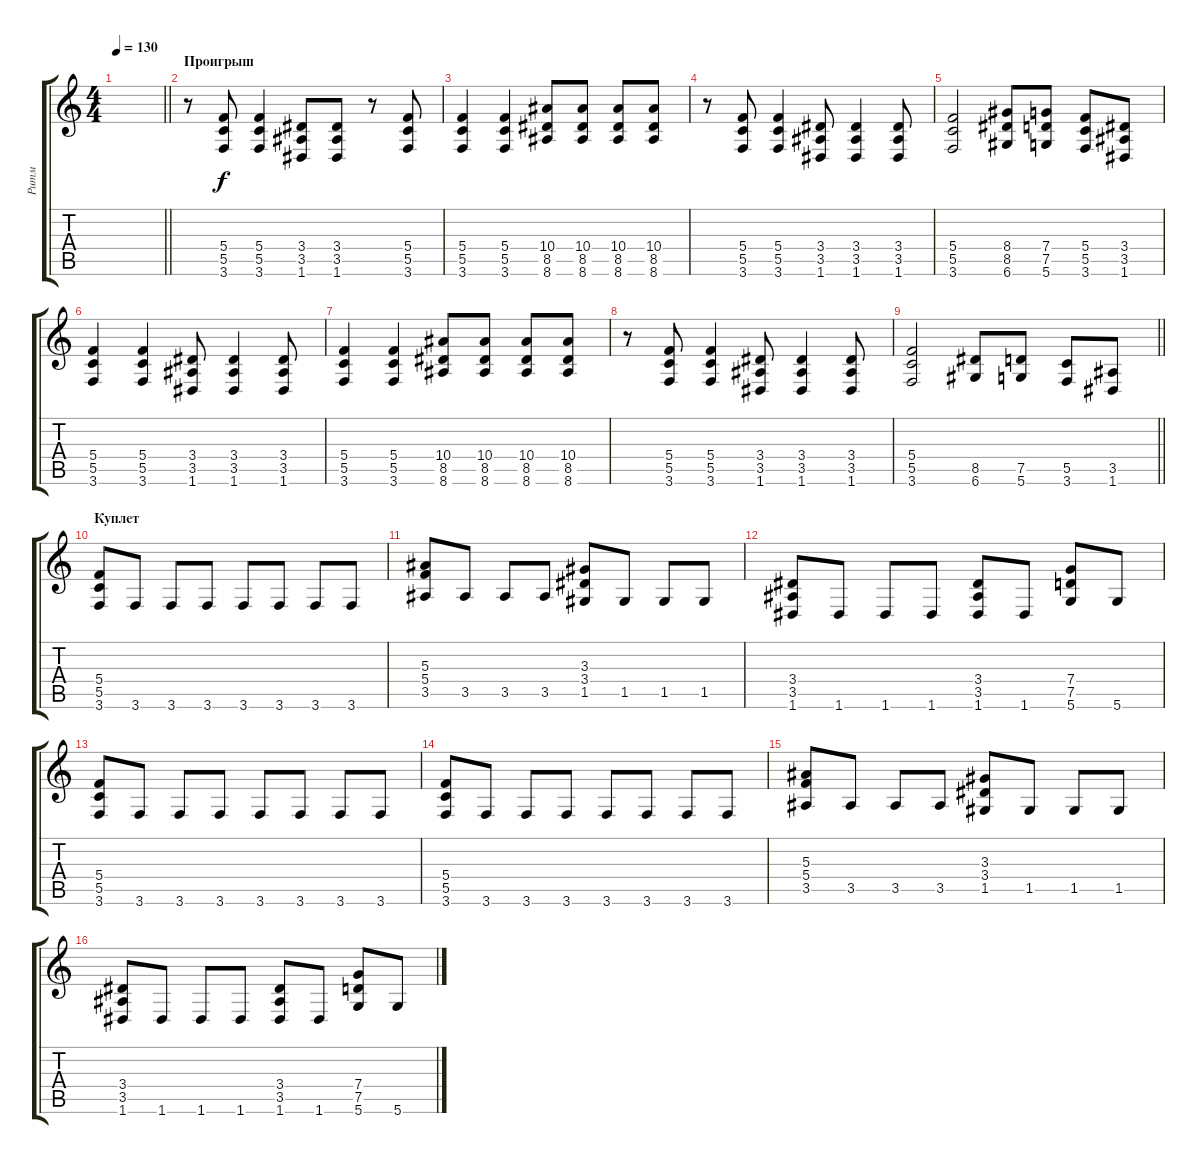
\track ("Ритм" "Ритм") {instrument overdrivenguitar}
\staff {score tabs}
\tuning (D4 A3 F3 C3 G2 D2) {hide}
\ts (4 4)
\tempo 130
\clef g2
\barLineRight lightlight
\ks c
|
\section ("" "Проигрыш")
r.8 (5.4 5.5 3.6).8 (5.4 5.5 3.6).4 (3.4 3.5 1.6).8 (3.4 3.5 1.6).8 r.8 (5.4 5.5 3.6).8 |
(5.4 5.5 3.6).4 (5.4 5.5 3.6).4 (10.4 8.5 8.6).8 (10.4 8.5 8.6).8 (10.4 8.5 8.6).8 (10.4 8.5 8.6).8 |
r.8 (5.4 5.5 3.6).8 (5.4 5.5 3.6).4 (3.4 3.5 1.6).8 (3.4 3.5 1.6).4 (3.4 3.5 1.6).8 |
(5.4 5.5 3.6).2 (8.4 8.5 6.6).8 (7.4 7.5 5.6).8 (5.4 5.5 3.6).8 (3.4 3.5 1.6).8 |
(5.4 5.5 3.6).4 (5.4 5.5 3.6).4 (3.4 3.5 1.6).8 (3.4 3.5 1.6).4 (3.4 3.5 1.6).8 |
(5.4 5.5 3.6).4 (5.4 5.5 3.6).4 (10.4 8.5 8.6).8 (10.4 8.5 8.6).8 (10.4 8.5 8.6).8 (10.4 8.5 8.6).8 |
r.8 (5.4 5.5 3.6).8 (5.4 5.5 3.6).4 (3.4 3.5 1.6).8 (3.4 3.5 1.6).4 (3.4 3.5 1.6).8 |
\barLineRight lightlight
(5.4 5.5 3.6).2 (8.5 6.6).8 (7.5 5.6).8 (5.5 3.6).8 (3.5 1.6).8 |
\section ("" "Куплет")
(5.4 5.5 3.6).8 3.6.8 3.6.8 3.6.8 3.6.8 3.6.8 3.6.8 3.6.8 |
(5.3 5.4 3.5).8 3.5.8 3.5.8 3.5.8 (3.3 3.4 1.5).8 1.5.8 1.5.8 1.5.8 |
(3.4 3.5 1.6).8 1.6.8 1.6.8 1.6.8 (3.4 3.5 1.6).8 1.6.8 (7.4 7.5 5.6).8 5.6.8 |
(5.4 5.5 3.6).8 3.6.8 3.6.8 3.6.8 3.6.8 3.6.8 3.6.8 3.6.8 |
(5.4 5.5 3.6).8 3.6.8 3.6.8 3.6.8 3.6.8 3.6.8 3.6.8 3.6.8 |
(5.3 5.4 3.5).8 3.5.8 3.5.8 3.5.8 (3.3 3.4 1.5).8 1.5.8 1.5.8 1.5.8 |
(3.4 3.5 1.6).8 1.6.8 1.6.8 1.6.8 (3.4 3.5 1.6).8 1.6.8 (7.4 7.5 5.6).8 5.6.8
